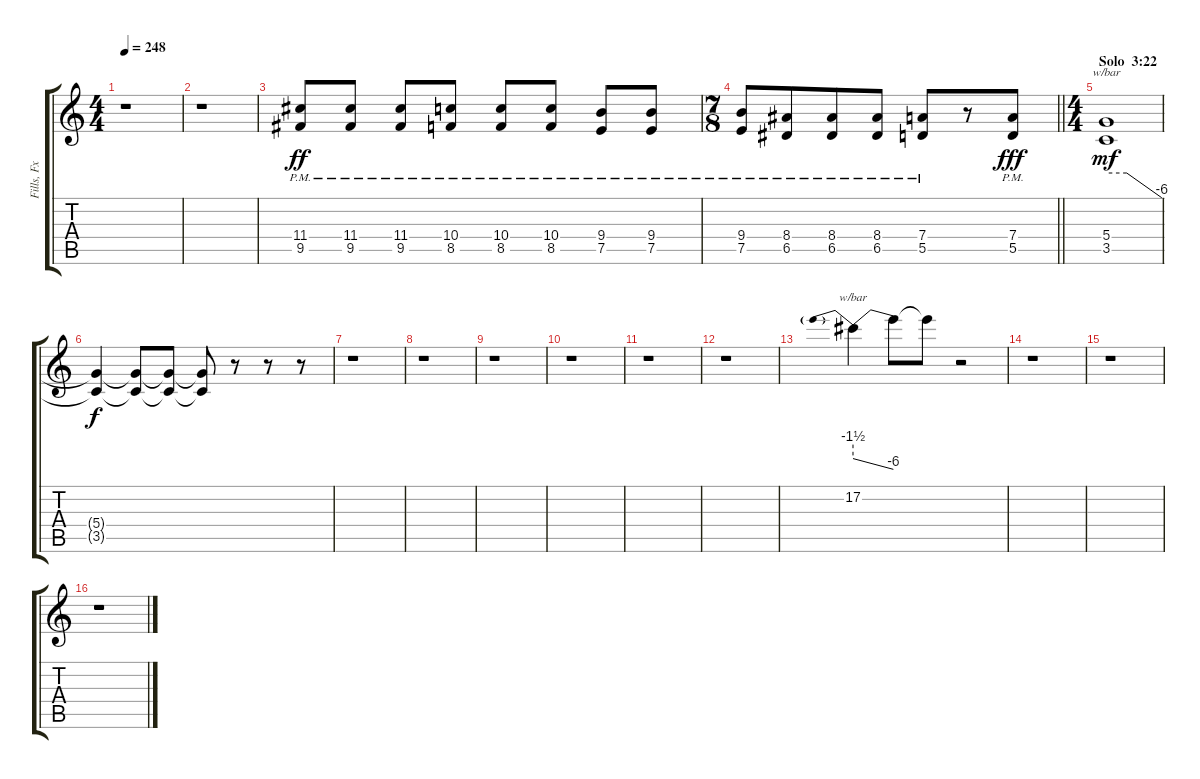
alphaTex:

\track ("Fills, Fx" "Fills, Fx") {instrument distortionguitar}
\staff {score tabs}
\tuning (E4 B3 G3 D3 A2 E2) {hide}
\ts (4 4)
\tempo 248
\clef g2
\ks c
r.1{dy f} |
r.1 |
(11.4{pm} 9.5{pm}).8{dy ff volume 12 balance 13} (11.4{pm} 9.5{pm}).8 (11.4{pm} 9.5{pm}).8 (10.4{pm} 8.5{pm}).8 (10.4{pm} 8.5{pm}).8 (10.4{pm} 8.5{pm}).8 (9.4{pm} 7.5{pm}).8 (9.4{pm} 7.5{pm}).8 |
\ts (7 8)
\barLineRight lightlight
(9.4{pm} 7.5{pm}).8 (8.4{pm} 6.5{pm}).8 (8.4{pm} 6.5{pm}).8 (8.4{pm} 6.5{pm}).8 (7.4{pm} 5.5{pm}).8 r.8 (7.4{pm} 5.5{pm}).8{dy fff} |
\ts (4 4)
\section ("" "Solo  3:22")
(5.4 3.5).1{tbe (custom default 0 0 22 0 60 -24) dy mf} |
(5.4{t} 3.5{t}).4{dy f} (5.4{t} 3.5{t}).8 (5.4{t} 3.5{t}).8 (5.4{t} 3.5{t}).8 r.8 r.8 r.8 |
r.1 |
r.1 |
r.1 |
r.1 |
r.1 |
r.1 |
17.2.4{tbe (predivedive default 0 -6 60 -24) volume 10 balance 1} 17.2{t}.8 17.2{t}.8 r.2 |
r.1 |
r.1 |
r.1
